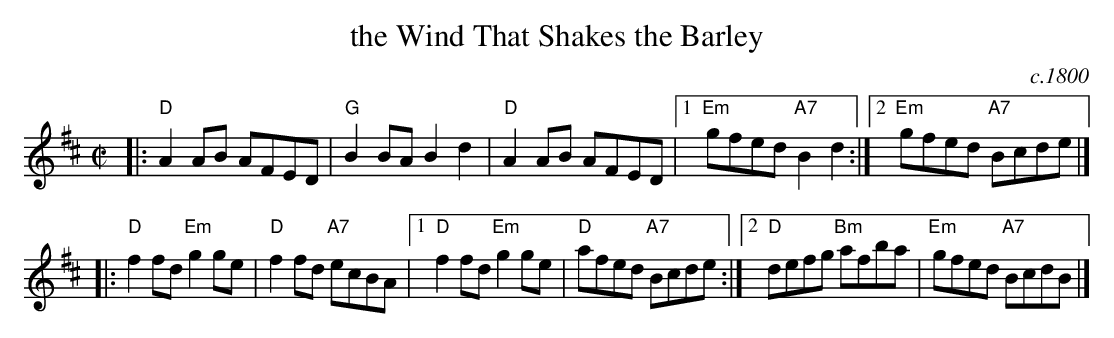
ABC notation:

X:1
T: the Wind That Shakes the Barley
O: c.1800
M: C|
L: 1/8
K: D
|: "D"A2AB AFED | "G"B2BA B2d2 | "D"A2AB AFED |1 "Em"gfed "A7"B2d2 :|2 "Em"gfed "A7"Bcde |]
|: "D"f2fd "Em"g2ge | "D"f2fd "A7"ecBA |1 "D"f2fd "Em"g2ge | "D"afed "A7"Bcde :|2 "D"defg "Bm"afba | "Em"gfed "A7"BcdB |]
